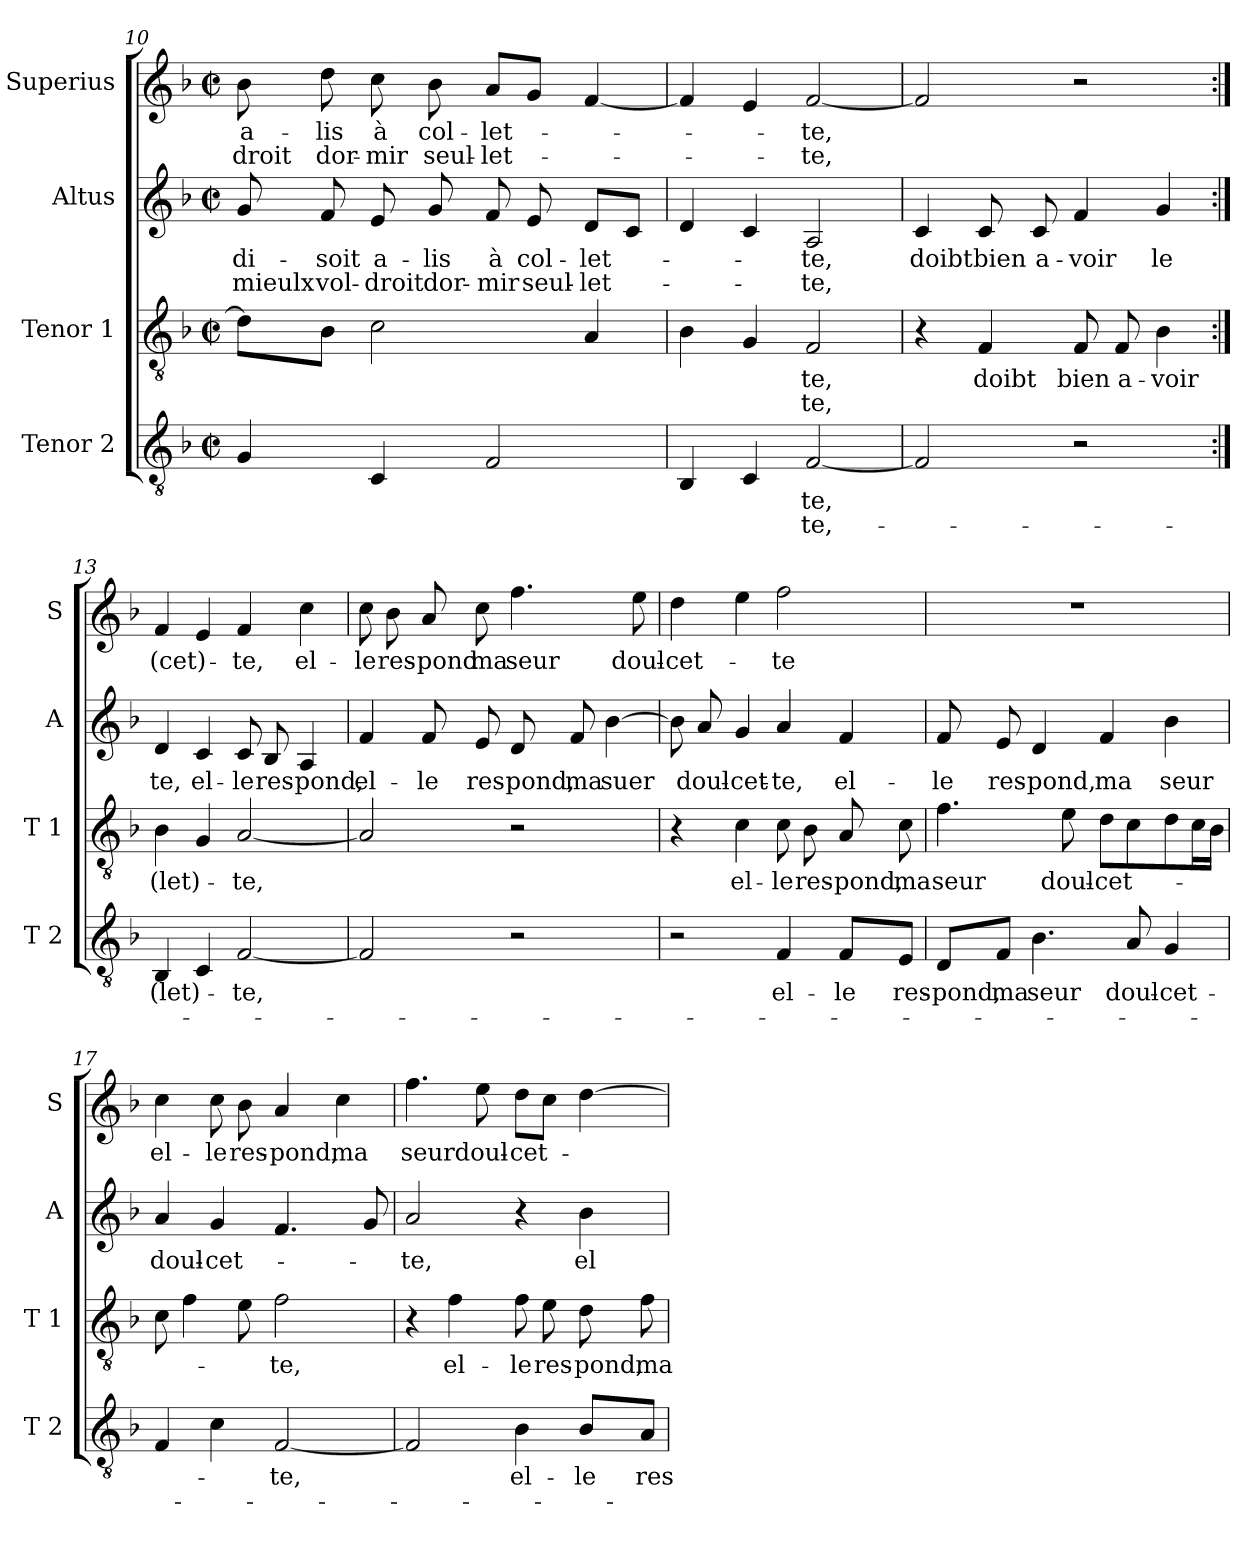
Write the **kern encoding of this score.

**kern	**text	**text	**kern	**text	**text	**kern	**text	**text	**kern	**text	**text
*part4	*part4	*part4	*part3	*part3	*part3	*part2	*part2	*part2	*part1	*part1	*part1
*staff4	*staff4	*staff4	*staff3	*staff3	*staff3	*staff2	*staff2	*staff2	*staff1	*staff1	*staff1
*I"Tenor 2	*	*	*I"Tenor 1	*	*	*I"Altus	*	*	*I"Superius	*	*
*I'T 2	*	*	*I'T 1	*	*	*I'A	*	*	*I'S	*	*
*clefGv2	*	*	*clefGv2	*	*	*clefG2	*	*	*clefG2	*	*
*k[b-]	*	*	*k[b-]	*	*	*k[b-]	*	*	*k[b-]	*	*
*F:	*	*	*F:	*	*	*F:	*	*	*F:	*	*
*M2/2	*	*	*M2/2	*	*	*M2/2	*	*	*M2/2	*	*
*met(c|)	*	*	*met(c|)	*	*	*met(c|)	*	*	*met(c|)	*	*
=10	=10	=10	=10	=10	=10	=10	=10	=10	=10	=10	=10
4G/	.	.	8d\L]	.	.	8g/	di-	mieulx	8b-\	a-	-droit
.	.	.	8B-\J	.	.	8f/	-soit	vol-	8dd\	-lis	dor-
4C/	.	.	2c\	.	.	8e/	a-	-droit	8cc\	à	-mir
.	.	.	.	.	.	8g/	-lis	dor-	8b-\	col-	seul-
2F/	.	.	.	.	.	8f/	à	-mir	8a/L	-let-	-let-
.	.	.	.	.	.	8e/	col-	seul-	8g/J	.	.
.	.	.	4A/	.	.	8d/L	-let-	-let-	[4f/	.	.
.	.	.	.	.	.	8c/J	.	.	.	.	.
=11	=11	=11	=11	=11	=11	=11	=11	=11	=11	=11	=11
4BB-/	.	.	4B-\	.	.	4d/	.	.	4f/]	.	.
4C/	.	.	4G/	.	.	4c/	.	.	4e/	.	.
[2F/	-te,	-te,-	2F/	te,	-te,	2A/	-te,	-te,	[2f/	-te,	-te,
=12	=12	=12	=12	=12	=12	=12	=12	=12	=12	=12	=12
2F/]	.	.	4r	.	.	4c/	doibt	.	2f/]	.	.
.	.	.	4F/	doibt	.	8c/	bien	.	.	.	.
.	.	.	.	.	.	8c/	a-	.	.	.	.
2r	.	.	8F/	bien	.	4f/	-voir	.	2r	.	.
.	.	.	8F/	a-	.	.	.	.	.	.	.
.	.	.	4B-\	-voir	.	4g/	le	.	.	.	.
!!LO:PB:g=z
=13:|!	=13:|!	=13:|!	=13:|!	=13:|!	=13:|!	=13:|!	=13:|!	=13:|!	=13:|!	=13:|!	=13:|!
4BB-/	(let)-	.	4B-\	(let)-	.	4d/	te,	.	4f/	(cet)-	.
4C/	.	.	4G/	.	.	4c/	el-	.	4e/	.	.
[2F/	-te,	.	[2A/	-te,	.	8c/	-le	.	4f/	-te,	.
.	.	.	.	.	.	8B-/	res-	.	.	.	.
.	.	.	.	.	.	4A/	-pond,	.	4cc\	el-	.
=14	=14	=14	=14	=14	=14	=14	=14	=14	=14	=14	=14
2F/]	.	.	2A/]	.	.	4f/	el-	.	8cc\	-le	.
.	.	.	.	.	.	.	.	.	8b-\	res-	.
.	.	.	.	.	.	8f/	-le	.	8a/	-pond	.
.	.	.	.	.	.	8e/	res-	.	8cc\	ma	.
2r	.	.	2r	.	.	8d/	-pond,	.	4.ff\	seur	.
.	.	.	.	.	.	8f/	ma	.	.	.	.
.	.	.	.	.	.	[4b-\	suer	.	.	.	.
.	.	.	.	.	.	.	.	.	8ee\	doul-	.
=15	=15	=15	=15	=15	=15	=15	=15	=15	=15	=15	=15
2r	.	.	4r	.	.	8b-\]	.	.	4dd\	-cet-	.
.	.	.	.	.	.	8a/	doul-	.	.	.	.
.	.	.	4c\	el-	.	4g/	-cet-	.	4ee\	.	.
4F/	el-	.	8c\	-le	.	4a/	-te,	.	2ff\	-te	.
.	.	.	8B-\	res-	.	.	.	.	.	.	.
8F/L	-le	.	8A/	-pond,	.	4f/	el-	.	.	.	.
8E/J	res-	.	8c\	ma	.	.	.	.	.	.	.
=16	=16	=16	=16	=16	=16	=16	=16	=16	=16	=16	=16
8D/L	-pond,	.	4.f\	seur	.	8f/	-le	.	1r	.	.
8F/J	ma	.	.	.	.	8e/	res-	.	.	.	.
4.B-\	seur	.	.	.	.	4d/	-pond,	.	.	.	.
.	.	.	8e\	doul-	.	.	.	.	.	.	.
.	.	.	8d\L	-cet-	.	4f/	ma	.	.	.	.
8A/	doul-	.	8c\	.	.	.	.	.	.	.	.
4G/	-cet-	.	8d\	.	.	4b-\	seur	.	.	.	.
.	.	.	16c\L	.	.	.	.	.	.	.	.
.	.	.	16B-\JJ	.	.	.	.	.	.	.	.
!!LO:LB:g=z
=17	=17	=17	=17	=17	=17	=17	=17	=17	=17	=17	=17
4F/	.	.	8c\	.	.	4a/	doul-	.	4cc\	el-	.
.	.	.	4f\	.	.	.	.	.	.	.	.
4c\	.	.	.	.	.	4g/	-cet-	.	8cc\	-le	.
.	.	.	8e\	.	.	.	.	.	8b-\	res-	.
[2F/	-te,	.	2f\	-te,	.	4.f/	.	.	4a/	-pond,	.
.	.	.	.	.	.	.	.	.	4cc\	ma	.
.	.	.	.	.	.	8g/	.	.	.	.	.
=18	=18	=18	=18	=18	=18	=18	=18	=18	=18	=18	=18
2F/]	.	.	4r	.	.	2a/	-te,	.	4.ff\	seur	.
.	.	.	4f\	el-	.	.	.	.	.	.	.
.	.	.	.	.	.	.	.	.	8ee\	doul-	.
4B-\	el-	.	8f\	-le	.	4r	.	.	8dd\L	-cet-	.
.	.	.	8e\	res-	.	.	.	.	8cc\J	.	.
8B-/L	-le	.	8d\	-pond,	.	4b-\	el-	.	[4dd\	.	.
8A/J	res-	.	8f\	ma	.	.	.	.	.	.	.
=	=	=	=	=	=	=	=	=	=	=	=
*-	*-	*-	*-	*-	*-	*-	*-	*-	*-	*-	*-
